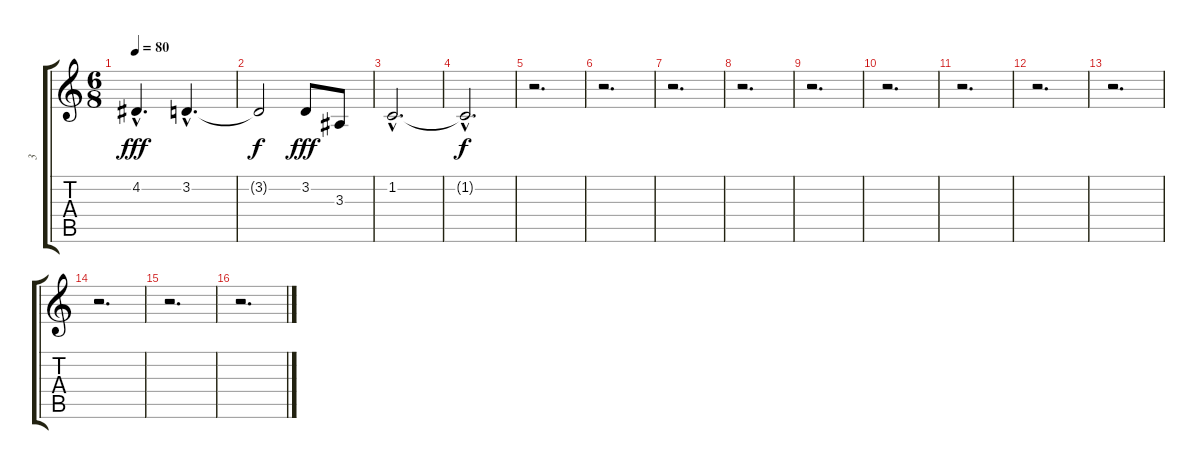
\track ("3" "3") {instrument marimba}
\staff {score tabs}
\tuning (E4 B3 G3 D3 A2 E2) {hide}
\ts (6 8)
\tempo 80
\clef g2
\ks c
4.2{hac}.4{d dy fff} 3.2{hac}.4{d} |
3.2{t}.2{dy f} 3.2.8{dy fff} 3.3.8 |
1.2{hac}.2{d} |
1.2{hac t}.2{d dy f} |
r.2{d} |
r.2{d} |
r.2{d} |
r.2{d} |
r.2{d} |
r.2{d} |
r.2{d} |
r.2{d} |
r.2{d} |
r.2{d} |
r.2{d} |
r.2{d}
